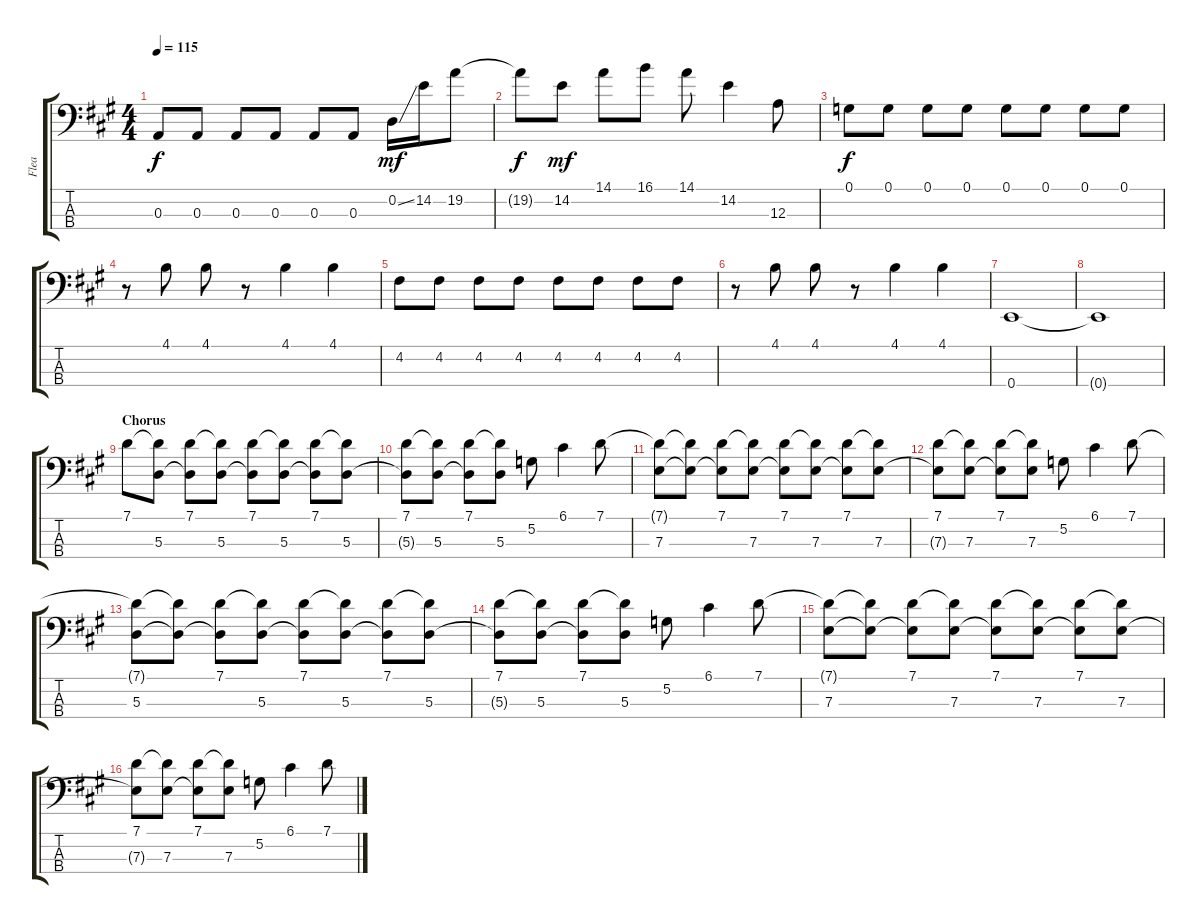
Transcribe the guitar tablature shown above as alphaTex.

\track ("Flea" "Flea") {instrument electricbassfinger}
\staff {score tabs}
\tuning (G2 D2 A1 E1) {hide}
\ts (4 4)
\tempo 115
\clef f4
\ks a
0.3.8{dy f} 0.3.8 0.3.8 0.3.8 0.3.8 0.3.8 0.2{ss}.16{dy mf} 14.2.16 19.2.8 |
19.2{t}.8{dy f} 14.2.8{dy mf} 14.1.8 16.1.8 14.1.8 14.2.4 12.3.8 |
0.1.8{dy f} 0.1.8 0.1.8 0.1.8 0.1.8 0.1.8 0.1.8 0.1.8 |
r.8 4.1.8 4.1.8 r.8 4.1.4 4.1.4 |
4.2.8 4.2.8 4.2.8 4.2.8 4.2.8 4.2.8 4.2.8 4.2.8 |
r.8 4.1.8 4.1.8 r.8 4.1.4 4.1.4 |
0.4.1 |
0.4{t}.1 |
\section ("" "Chorus")
7.1.8 (7.1{t} 5.3).8 (7.1 5.3{t}).8 (7.1{t} 5.3).8 (7.1 5.3{t}).8 (7.1{t} 5.3).8 (7.1 5.3{t}).8 (7.1{t} 5.3).8 |
(7.1 5.3{t}).8 (7.1{t} 5.3).8 (7.1 5.3{t}).8 (7.1{t} 5.3).8 5.2.8 6.1.4 7.1.8 |
(7.1{t} 7.3).8 (7.1{t} 7.3{t}).8 (7.1 7.3{t}).8 (7.1{t} 7.3).8 (7.1 7.3{t}).8 (7.1{t} 7.3).8 (7.1 7.3{t}).8 (7.1{t} 7.3).8 |
(7.1 7.3{t}).8 (7.1{t} 7.3).8 (7.1 7.3{t}).8 (7.1{t} 7.3).8 5.2.8 6.1.4 7.1.8 |
(7.1{t} 5.3).8 (7.1{t} 5.3{t}).8 (7.1 5.3{t}).8 (7.1{t} 5.3).8 (7.1 5.3{t}).8 (7.1{t} 5.3).8 (7.1 5.3{t}).8 (7.1{t} 5.3).8 |
(7.1 5.3{t}).8 (7.1{t} 5.3).8 (7.1 5.3{t}).8 (7.1{t} 5.3).8 5.2.8 6.1.4 7.1.8 |
(7.1{t} 7.3).8 (7.1{t} 7.3{t}).8 (7.1 7.3{t}).8 (7.1{t} 7.3).8 (7.1 7.3{t}).8 (7.1{t} 7.3).8 (7.1 7.3{t}).8 (7.1{t} 7.3).8 |
(7.1 7.3{t}).8 (7.1{t} 7.3).8 (7.1 7.3{t}).8 (7.1{t} 7.3).8 5.2.8 6.1.4 7.1.8
